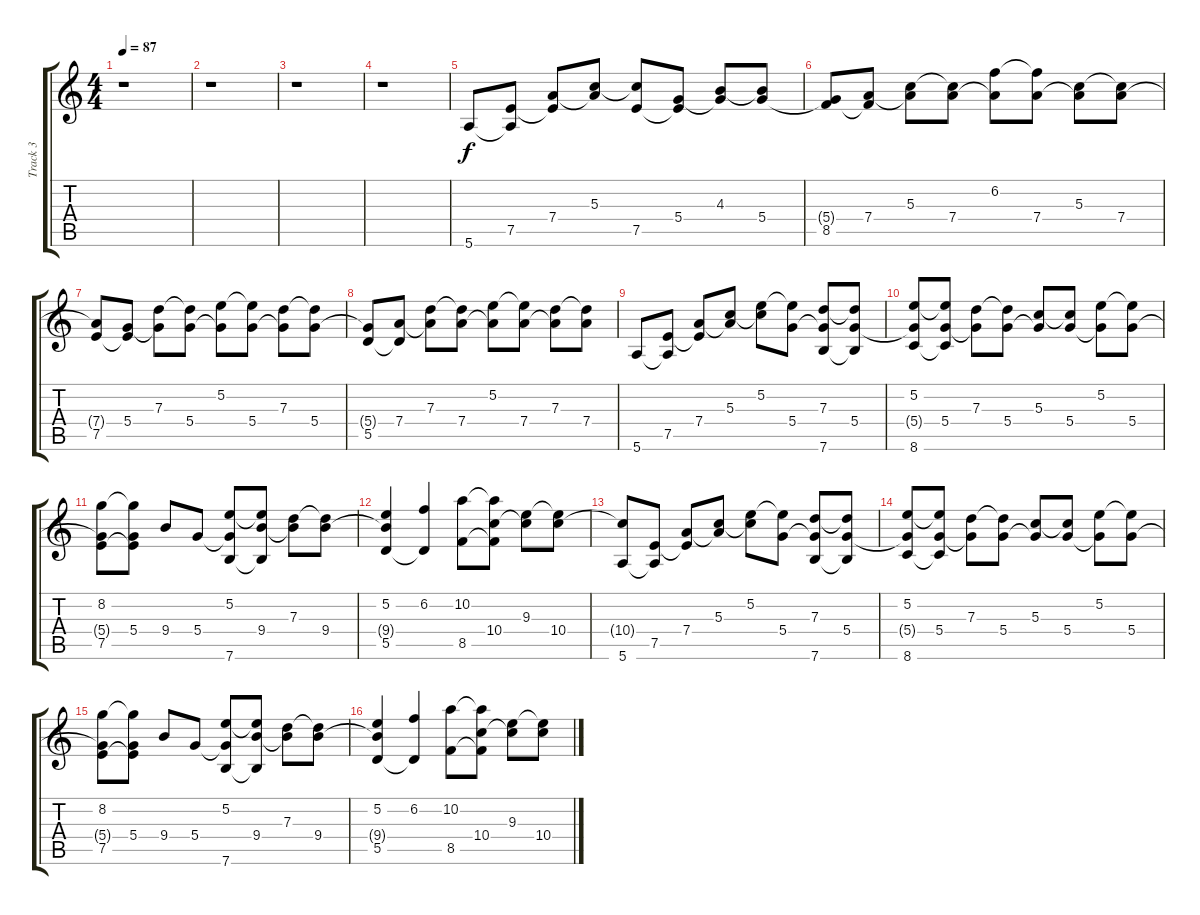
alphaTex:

\track ("Track 3" "Track 3") {instrument acousticguitarnylon}
\staff {score tabs}
\tuning (E4 B3 G3 D3 A2 E2) {hide}
\ts (4 4)
\tempo 87
\clef g2
\ks c
r.1{dy f instrument acousticguitarnylon} |
r.1 |
r.1 |
r.1 |
5.6.8 (7.5 5.6{t}).8 (7.4 7.5{t}).8 (5.3 7.4{t}).8 (5.3{t} 7.5).8 (5.4 7.5{t}).8 (4.3 5.4{t}).8 (4.3{t} 5.4).8 |
(5.4{t} 8.5).8 (7.4 8.5{t}).8 (5.3 7.4{t}).8 (5.3{t} 7.4).8 (6.2 7.4{t}).8 (6.2{t} 7.4).8 (5.3 7.4{t}).8 (5.3{t} 7.4).8 |
(7.4{t} 7.5).8 (5.4 7.5{t}).8 (7.3 5.4{t}).8 (7.3{t} 5.4).8 (5.2 5.4{t}).8 (5.2{t} 5.4).8 (7.3 5.4{t}).8 (7.3{t} 5.4).8 |
(5.4{t} 5.5).8 (7.4 5.5{t}).8 (7.3 7.4{t}).8 (7.3{t} 7.4).8 (5.2 7.4{t}).8 (5.2{t} 7.4).8 (7.3 7.4{t}).8 (7.3{t} 7.4).8 |
5.6.8 (7.5 5.6{t}).8 (7.4 7.5{t}).8 (5.3 7.4{t}).8 (5.2 5.3{t}).8 (5.2{t} 5.4).8 (7.3 5.4{t} 7.6).8 (7.3{t} 5.4 7.6{t}).8 |
(5.2 5.4{t} 8.6).8 (5.2{t} 5.4 8.6{t}).8 (7.3 5.4{t}).8 (7.3{t} 5.4).8 (5.3 5.4{t}).8 (5.3{t} 5.4).8 (5.2 5.4{t}).8 (5.2{t} 5.4).8 |
(8.2 5.4{t} 7.5).8 (8.2{t} 5.4 7.5{t}).8 9.4.8 5.4.8 (5.2 5.4{t} 7.6).8 (5.2{t} 9.4 7.6{t}).8 (7.3 9.4{t}).8 (7.3{t} 9.4).8 |
(5.2 9.4{t} 5.5).4 (6.2 5.5{t}).4 (10.2 8.5).8 (10.2{t} 10.4 8.5{t}).8 (9.3 10.4{t}).8 (9.3{t} 10.4).8 |
(10.4{t} 5.6).8 (7.5 5.6{t}).8 (7.4 7.5{t}).8 (5.3 7.4{t}).8 (5.2 5.3{t}).8 (5.2{t} 5.4).8 (7.3 5.4{t} 7.6).8 (7.3{t} 5.4 7.6{t}).8 |
(5.2 5.4{t} 8.6).8 (5.2{t} 5.4 8.6{t}).8 (7.3 5.4{t}).8 (7.3{t} 5.4).8 (5.3 5.4{t}).8 (5.3{t} 5.4).8 (5.2 5.4{t}).8 (5.2{t} 5.4).8 |
(8.2 5.4{t} 7.5).8 (8.2{t} 5.4 7.5{t}).8 9.4.8 5.4.8 (5.2 5.4{t} 7.6).8 (5.2{t} 9.4 7.6{t}).8 (7.3 9.4{t}).8 (7.3{t} 9.4).8 |
(5.2 9.4{t} 5.5).4 (6.2 5.5{t}).4 (10.2 8.5).8 (10.2{t} 10.4 8.5{t}).8 (9.3 10.4{t}).8 (9.3{t} 10.4).8
